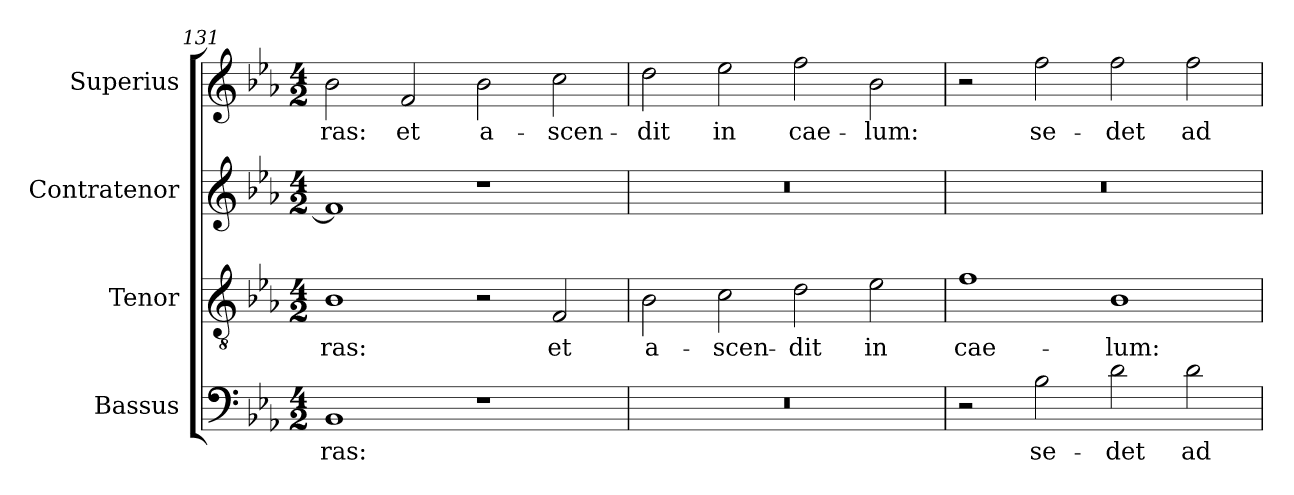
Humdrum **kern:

**kern	**text	**kern	**text	**kern	**kern	**text
*part4	*part4	*part3	*part3	*part2	*part1	*part1
*staff4	*staff4	*staff3	*staff3	*staff2	*staff1	*staff1
*I"Bassus	*	*I"Tenor	*	*I"Contratenor	*I"Superius	*
*I'B.	*	*I'T.	*	*	*	*
*clefF4	*	*clefGv2	*	*clefG2	*clefG2	*
*	*	*ITrd7c12	*	*ITrd7c12	*	*
*k[b-e-a-]	*	*k[b-e-a-]	*	*k[b-e-a-]	*k[b-e-a-]	*
*E-:	*	*E-:	*	*E-:	*E-:	*
*M4/2	*	*M4/2	*	*M4/2	*M4/2	*
=131	=131	=131	=131	=131	=131	=131
!	!LO:LY:b:color=#000000	!	!	!	!	!
!	!	!	!LO:LY:b:color=#000000	!	!	!
!	!	!	!	!	!	!LO:LY:b:color=#000000
1BB-i	-ras:	1BB-i	-ras:	1Fi]	2b-i\	-ras:
!	!	!	!	!	!	!LO:LY:b:color=#000000
.	.	.	.	.	2fi/	et
!	!	!	!	!	!	!LO:LY:b:color=#000000
1r	.	2r	.	1r	2b-i\	a-
!	!	!	!LO:LY:b:color=#000000	!	!	!
!	!	!	!	!	!	!LO:LY:b:color=#000000
.	.	2FFi/	et	.	2cci\	-scen-
=132	=132	=132	=132	=132	=132	=132
!LO:N:vis=1	!	!	!	!	!	!
!	!	!	!LO:LY:b:color=#000000	!LO:N:vis=1	!	!
!	!	!	!	!	!	!LO:LY:b:color=#000000
0r	.	2BB-i\	a-	0r	2ddi\	-dit
!	!	!	!LO:LY:b:color=#000000	!	!	!
!	!	!	!	!	!	!LO:LY:b:color=#000000
.	.	2Ci\	-scen-	.	2ee-i\	in
!	!	!	!LO:LY:b:color=#000000	!	!	!
!	!	!	!	!	!	!LO:LY:b:color=#000000
.	.	2Di\	-dit	.	2ffi\	cae-
!	!	!	!LO:LY:b:color=#000000	!	!	!
!	!	!	!	!	!	!LO:LY:b:color=#000000
.	.	2E-i\	in	.	2b-i\	-lum:
=133	=133	=133	=133	=133	=133	=133
!	!	!	!LO:LY:b:color=#000000	!LO:N:vis=1	!	!
2r	.	1Fi	cae-	0r	2r	.
!	!LO:LY:b:color=#000000	!	!	!	!	!
!	!	!	!	!	!	!LO:LY:b:color=#000000
2B-i\	se-	.	.	.	2ffi\	se-
!	!LO:LY:b:color=#000000	!	!	!	!	!
!	!	!	!LO:LY:b:color=#000000	!	!	!
!	!	!	!	!	!	!LO:LY:b:color=#000000
2di\	-det	1BB-i	-lum:	.	2ffi\	-det
!	!LO:LY:b:color=#000000	!	!	!	!	!
!	!	!	!	!	!	!LO:LY:b:color=#000000
2di\	ad	.	.	.	2ffi\	ad
=	=	=	=	=	=	=
*-	*-	*-	*-	*-	*-	*-
